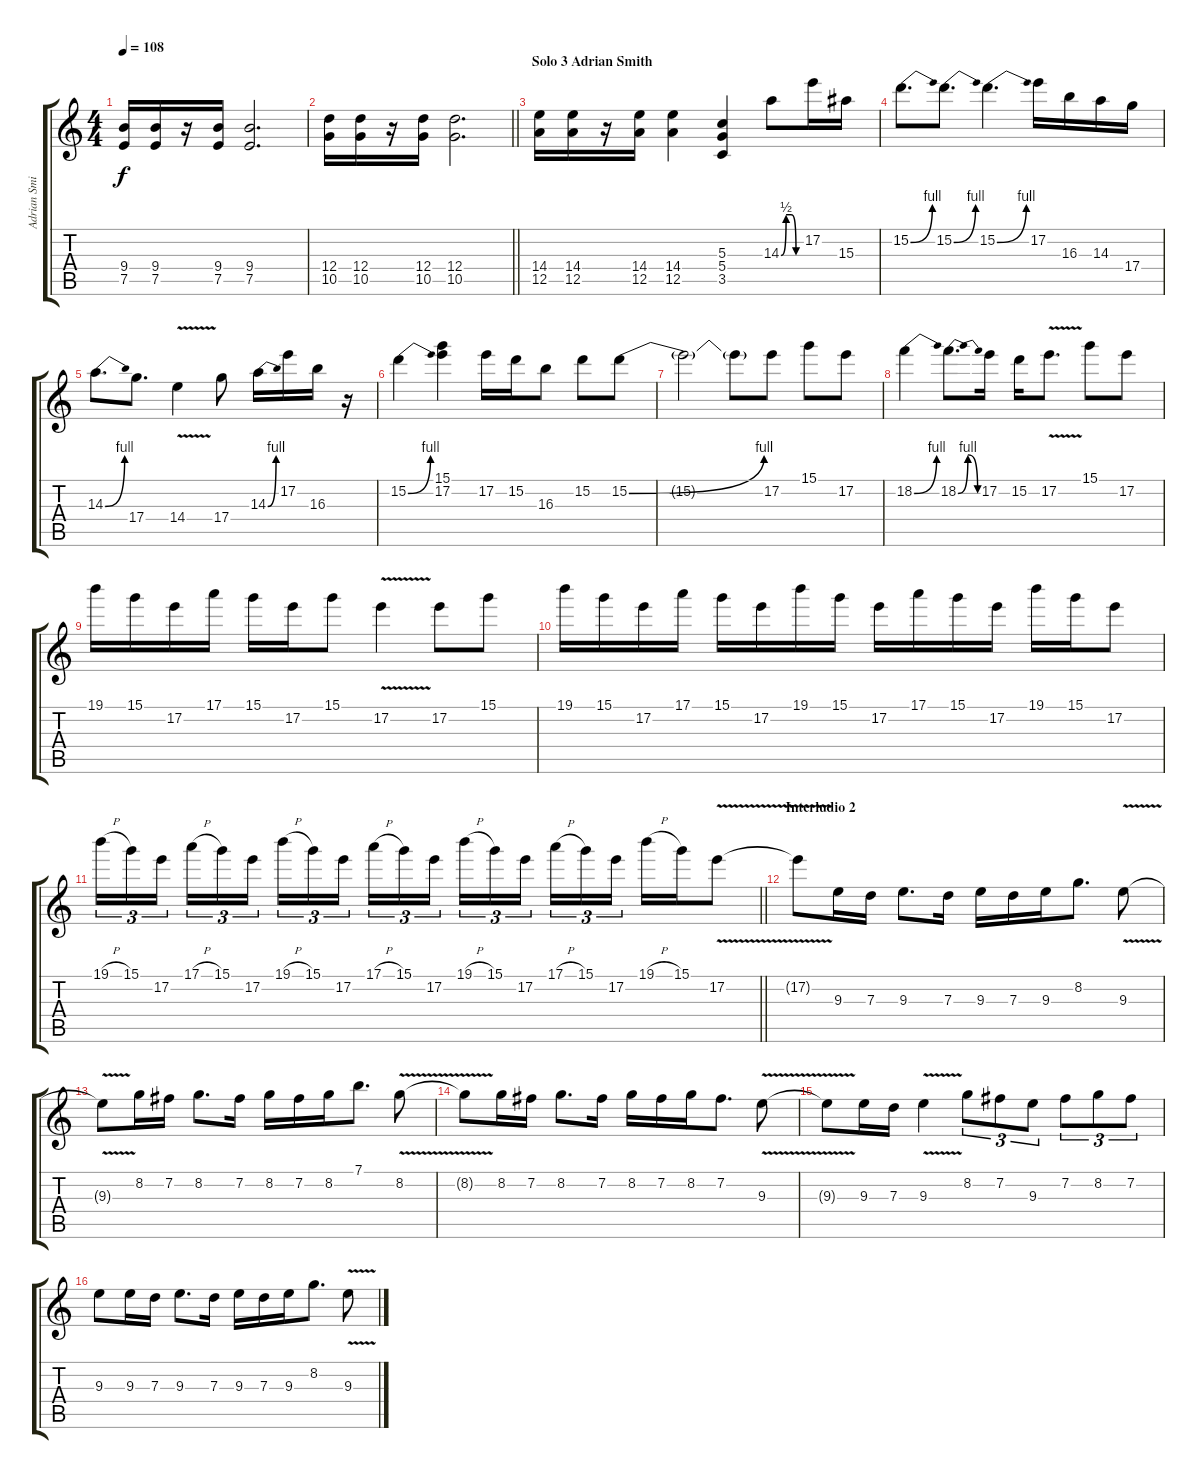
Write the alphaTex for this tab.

\track ("Adrian Smith" "Adrian Smi") {instrument distortionguitar}
\staff {score tabs}
\tuning (E4 B3 G3 D3 A2 E2) {hide}
\ts (4 4)
\tempo 108
\clef g2
\ks c
(9.4 7.5).16{dy f} (9.4 7.5).16 r.16 (9.4 7.5).16 (9.4 7.5).2{d} |
\barLineRight lightlight
(12.4 10.5).16 (12.4 10.5).16 r.16 (12.4 10.5).16 (12.4 10.5).2{d} |
\section ("" "Solo 3 Adrian Smith")
(14.4 12.5).16 (14.4 12.5).16 r.16 (14.4 12.5).16 (14.4 12.5).4 (5.3 5.4 3.5).4 14.3{be (custom 0 0 15 2 30 2 45 0 60 0)}.8{volume 16} 17.2.16 15.3.16 |
15.2{be (bend 0 0 60 4)}.8{d volume 16} 15.2{be (bend 0 0 60 4)}.8{d} 15.2{be (bend 0 0 60 4)}.4{d} 17.2.16 16.3.16 14.3.16 17.4.16 |
14.3{be (bend 0 0 60 4)}.8{d} 17.4.8{d} 14.4{v}.4 17.4.8 14.3{be (bend 0 0 60 4)}.16 17.2.16 16.3.16 r.16 |
15.2{be (bend 0 0 60 4)}.4 (15.1 17.2).4 17.2.16 15.2.16 16.3.8 15.2.8 15.2{be (bend 0 0 60 4)}.8 |
15.2{t}.2 15.2{t}.8 17.2.8 15.1.8 17.2.8 |
18.2{be (bend 0 0 60 4)}.4 18.2{be (bendrelease 0 0 20 4 40 4 60 0)}.8{d} 17.2.16 15.2.16 17.2{v}.8{d} 15.1.8 17.2.8 |
19.1.16 15.1.16 17.2.16 17.1.16 15.1.16 17.2.16 15.1.8 17.2{v}.4 17.2.8 15.1.8 |
19.1.16 15.1.16 17.2.16 17.1.16 15.1.16 17.2.16 19.1.16 15.1.16 17.2.16 17.1.16 15.1.16 17.2.16 19.1.16 15.1.16 17.2.8 |
\barLineRight lightlight
19.1{h}.16{tu (3 2)} 15.1.16{tu (3 2)} 17.2.16{tu (3 2) beam splitsecondary} 17.1{h}.16{tu (3 2)} 15.1.16{tu (3 2)} 17.2.16{tu (3 2)} 19.1{h}.16{tu (3 2)} 15.1.16{tu (3 2)} 17.2.16{tu (3 2) beam splitsecondary} 17.1{h}.16{tu (3 2)} 15.1.16{tu (3 2)} 17.2.16{tu (3 2)} 19.1{h}.16{tu (3 2)} 15.1.16{tu (3 2)} 17.2.16{tu (3 2) beam splitsecondary} 17.1{h}.16{tu (3 2)} 15.1.16{tu (3 2)} 17.2.16{tu (3 2)} 19.1{h}.16 15.1.16 17.2{v}.8 |
\section ("" "Interludio 2")
17.2{t}.8 9.3.16{volume 11} 7.3.16 9.3.8{d} 7.3.16 9.3.16 7.3.16 9.3.16 8.2.8{d} 9.3{v}.8 |
9.3{t}.8{volume 11} 8.2.16 7.2.16 8.2.8{d} 7.2.16 8.2.16 7.2.16 8.2.16 7.1.8{d} 8.2{v}.8 |
8.2{t}.8 8.2.16 7.2.16 8.2.8{d} 7.2.16 8.2.16 7.2.16 8.2.16 7.2.8{d} 9.3{v}.8 |
9.3{t}.8 9.3.16 7.3.16 9.3{v}.4 8.2.8{tu (3 2)} 7.2.8{tu (3 2)} 9.3.8{tu (3 2)} 7.2.8{tu (3 2)} 8.2.8{tu (3 2)} 7.2.8{tu (3 2)} |
9.3.8 9.3.16 7.3.16 9.3.8{d} 7.3.16 9.3.16 7.3.16 9.3.16 8.2.8{d} 9.3{v}.8
